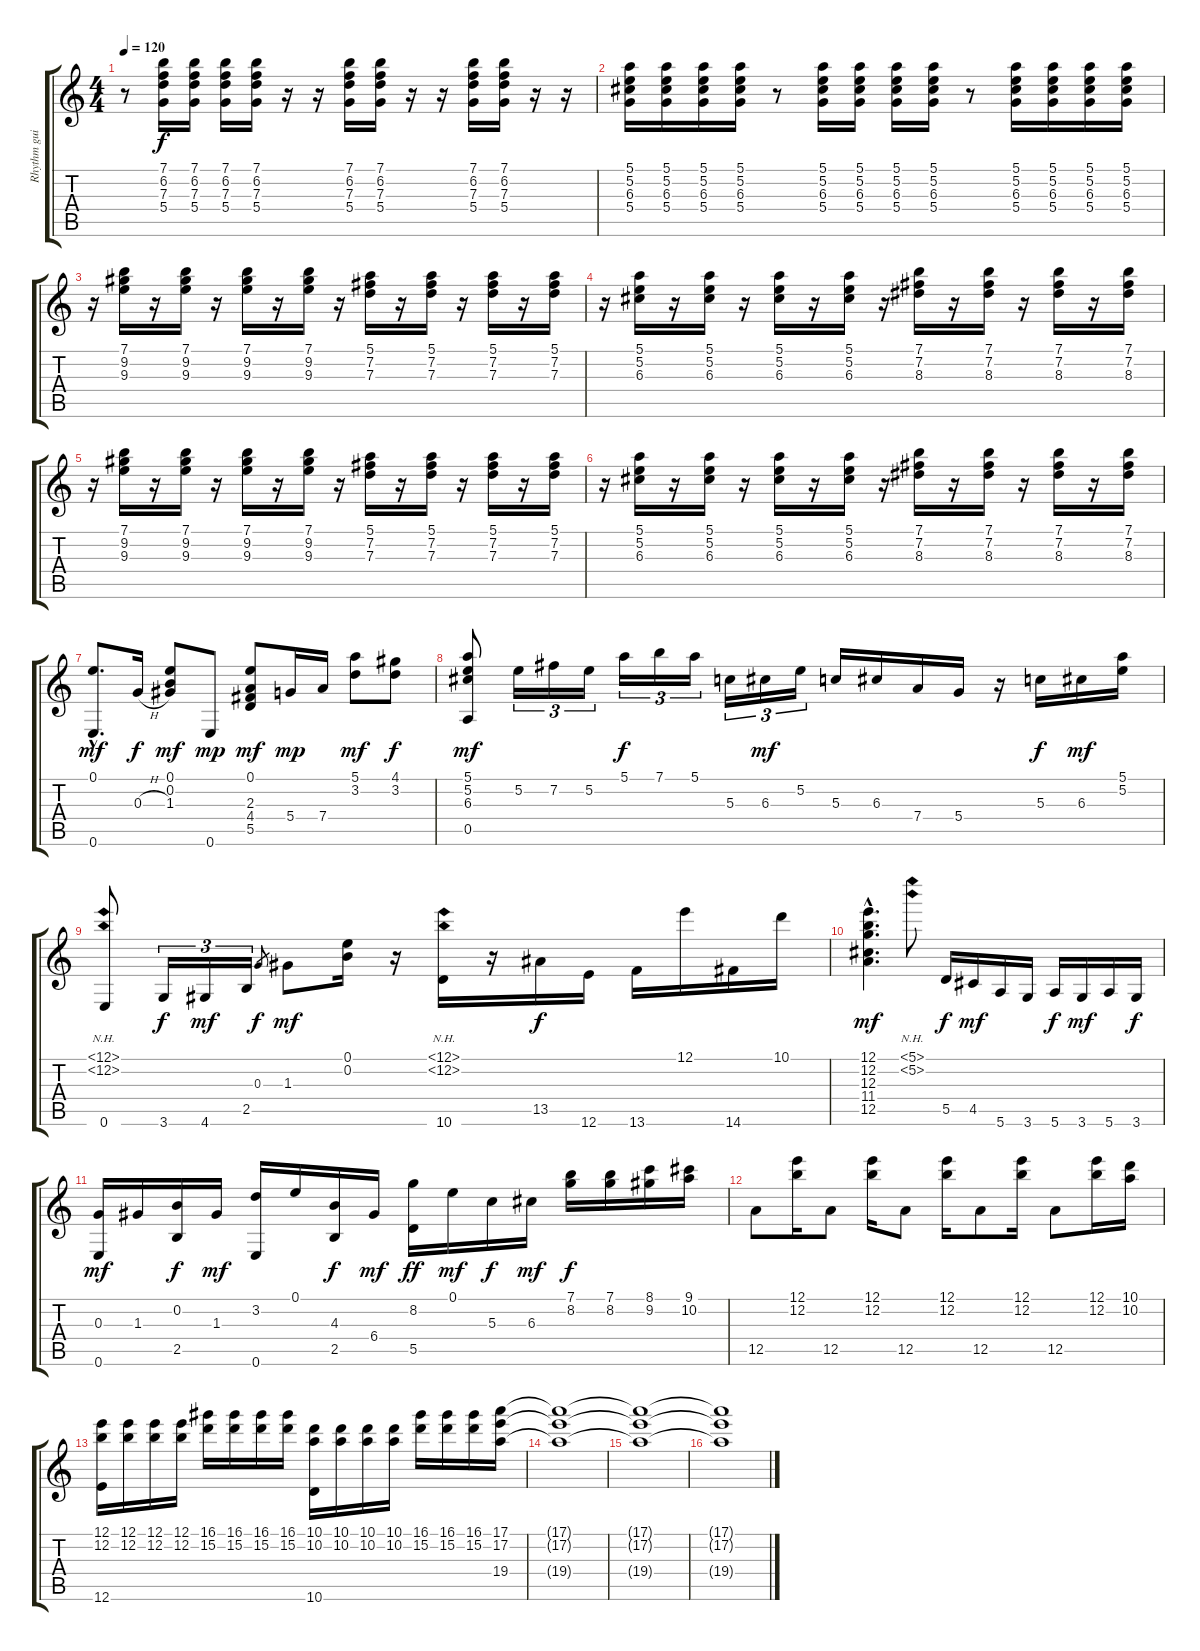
\track ("Rhythm guitar" "Rhythm gui") {instrument electricguitarclean}
\staff {score tabs}
\tuning (E4 B3 G3 D3 A2 E2) {hide}
\ts (4 4)
\tempo 120
\clef g2
\ks c
r.8{dy f} (7.1 6.2 7.3 5.4).16 (7.1 6.2 7.3 5.4).16 (7.1 6.2 7.3 5.4).16 (7.1 6.2 7.3 5.4).16 r.16 r.16 (7.1 6.2 7.3 5.4).16 (7.1 6.2 7.3 5.4).16 r.16 r.16 (7.1 6.2 7.3 5.4).16 (7.1 6.2 7.3 5.4).16 r.16 r.16 |
(5.1 5.2 6.3 5.4).16 (5.1 5.2 6.3 5.4).16 (5.1 5.2 6.3 5.4).16 (5.1 5.2 6.3 5.4).16 r.8 (5.1 5.2 6.3 5.4).16 (5.1 5.2 6.3 5.4).16 (5.1 5.2 6.3 5.4).16 (5.1 5.2 6.3 5.4).16 r.8 (5.1 5.2 6.3 5.4).16 (5.1 5.2 6.3 5.4).16 (5.1 5.2 6.3 5.4).16 (5.1 5.2 6.3 5.4).16 |
r.16 (7.1 9.2 9.3).16 r.16 (7.1 9.2 9.3).16 r.16 (7.1 9.2 9.3).16 r.16 (7.1 9.2 9.3).16 r.16 (5.1 7.2 7.3).16 r.16 (5.1 7.2 7.3).16 r.16 (5.1 7.2 7.3).16 r.16 (5.1 7.2 7.3).16 |
r.16 (5.1 5.2 6.3).16 r.16 (5.1 5.2 6.3).16 r.16 (5.1 5.2 6.3).16 r.16 (5.1 5.2 6.3).16 r.16 (7.1 7.2 8.3).16 r.16 (7.1 7.2 8.3).16 r.16 (7.1 7.2 8.3).16 r.16 (7.1 7.2 8.3).16 |
r.16 (7.1 9.2 9.3).16 r.16 (7.1 9.2 9.3).16 r.16 (7.1 9.2 9.3).16 r.16 (7.1 9.2 9.3).16 r.16 (5.1 7.2 7.3).16 r.16 (5.1 7.2 7.3).16 r.16 (5.1 7.2 7.3).16 r.16 (5.1 7.2 7.3).16 |
r.16 (5.1 5.2 6.3).16 r.16 (5.1 5.2 6.3).16 r.16 (5.1 5.2 6.3).16 r.16 (5.1 5.2 6.3).16 r.16 (7.1 7.2 8.3).16 r.16 (7.1 7.2 8.3).16 r.16 (7.1 7.2 8.3).16 r.16 (7.1 7.2 8.3).16 |
(0.1{hac} 0.6{hac}).8{d dy mf instrument acousticguitarsteel} 0.3{h}.16{dy f} (0.1 0.2 1.3).8{dy mf} 0.6.8{dy mp} (0.1 2.3 4.4 5.5).8{dy mf} 5.4.16{dy mp} 7.4.16 (5.1 3.2).8{dy mf} (4.1 3.2).8{dy f} |
(5.1 5.2 6.3 0.5).8{dy mf} 5.2.16{tu (3 2)} 7.2.16{tu (3 2)} 5.2.16{tu (3 2)} 5.1.16{tu (3 2) dy f} 7.1.16{tu (3 2)} 5.1.16{tu (3 2)} 5.3.16{tu (3 2)} 6.3.16{tu (3 2) dy mf} 5.2.16{tu (3 2)} 5.3.16 6.3.16 7.4.16 5.4.16 r.16 5.3.16{dy f} 6.3.16{dy mf} (5.1 5.2).16 |
(12.1{nh} 12.2{nh} 0.6).8 3.6.16{tu (3 2) dy f} 4.6.16{tu (3 2) dy mf} 2.5.16{tu (3 2)} 0.3.8{gr dy f} 1.3.8{dy mf} (0.1 0.2).16 r.16 (12.1{nh} 12.2{nh} 10.6).16 r.16 13.5.16{dy f} 12.6.16 13.6.16 12.1.16 14.6.16 10.1.16 |
(12.1{hac} 12.2{hac} 12.3{hac} 11.4{hac} 12.5{hac}).4{d dy mf} (5.1{nh} 5.2{nh}).8 5.5.16{dy f} 4.5.16{dy mf} 5.6.16 3.6.16 5.6.16{dy f} 3.6.16{dy mf} 5.6.16 3.6.16{dy f} |
(0.3 0.6).16{dy mf} 1.3.16 (0.2 2.5).16{dy f} 1.3.16{dy mf} (3.2 0.6).16 0.1.16 (4.3 2.5).16{dy f} 6.4.16{dy mf} (8.2 5.5).16{dy ff} 0.1.16{dy mf} 5.3.16{dy f} 6.3.16{dy mf} (7.1 8.2).16{dy f} (7.1 8.2).16 (8.1 9.2).16 (9.1 10.2).16 |
12.5.8 (12.1 12.2).16 12.5.8 (12.1 12.2).16 12.5.8 (12.1 12.2).16 12.5.8 (12.1 12.2).16 12.5.8 (12.1 12.2).16 (10.1 10.2).16 |
(12.1 12.2 12.6).16 (12.1 12.2).16 (12.1 12.2).16 (12.1 12.2).16 (16.1 15.2).16 (16.1 15.2).16 (16.1 15.2).16 (16.1 15.2).16 (10.1 10.2 10.6).16 (10.1 10.2).16 (10.1 10.2).16 (10.1 10.2).16 (16.1 15.2).16 (16.1 15.2).16 (16.1 15.2).16 (17.1 17.2 19.4).16 |
(17.1{t} 17.2{t} 19.4{t}).1 |
(17.1{t} 17.2{t} 19.4{t}).1 |
(17.1{t} 17.2{t} 19.4{t}).1
